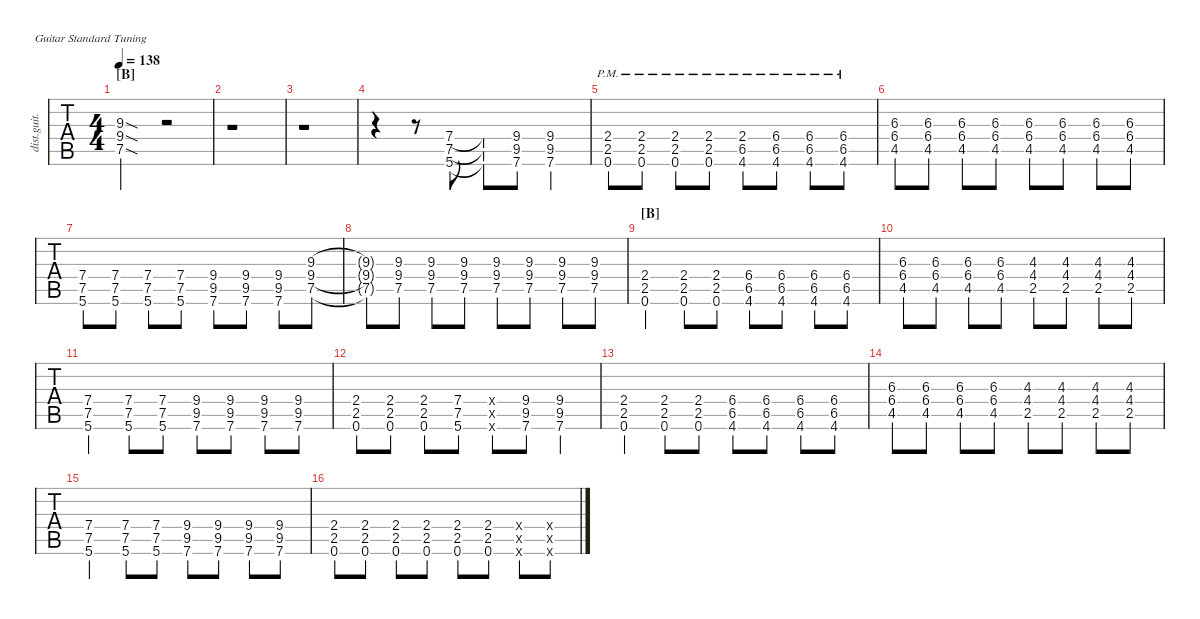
\defaultSystemsLayout 4
\hideDynamics
\bracketExtendMode nobrackets
\track ("Distortion Guitar" "dist.guit.") {defaultSystemsLayout 4 instrument distortionguitar}
\staff {tabs}
\tuning (E4 B3 G3 D3 A2 E2)
\ts (4 4)
\section ("B" "")
\tempo 138
\clef g2
\ks c
(7.5{sod} 9.4{sod} 9.3{sod}).2{dy mf} r.2 |
r.1 |
r.1 |
r.4 r.8 (7.4 7.5 5.6).8 (5.6{t} 7.5{t} 7.4{t}).8 (9.4 9.5{acc #} 7.6).8 (7.6{st} 9.5{st acc #} 9.4{st}).4 |
(2.4{pm} 2.5{pm} 0.6{pm}).8 (2.4{pm} 2.5{pm} 0.6{pm}).8 (2.4{pm} 2.5{pm} 0.6{pm}).8 (2.4{pm} 2.5{pm} 0.6{pm}).8 (2.4{pm} 6.5{pm acc #} 4.6{pm acc #}).8 (6.4{pm acc #} 6.5{pm acc #} 4.6{pm acc #}).8 (6.4{pm acc #} 6.5{pm acc #} 4.6{pm acc #}).8 (6.4{pm acc #} 6.5{pm acc #} 4.6{pm acc #}).8 |
(4.5{acc #} 6.4{acc #} 6.3{acc #}).8 (4.5{acc #} 6.4{acc #} 6.3{acc #}).8 (4.5{acc #} 6.4{acc #} 6.3{acc #}).8 (4.5{acc #} 6.4{acc #} 6.3{acc #}).8 (4.5{acc #} 6.4{acc #} 6.3{acc #}).8 (4.5{acc #} 6.4{acc #} 6.3{acc #}).8 (4.5{acc #} 6.4{acc #} 6.3{acc #}).8 (4.5{acc #} 6.4{acc #} 6.3{acc #}).8 |
(7.4 7.5 5.6).8 (7.4 7.5 5.6).8 (7.4 7.5 5.6).8 (7.4 7.5 5.6).8 (7.6 9.5{acc #} 9.4).8 (7.6 9.5{acc #} 9.4).8 (7.6 9.5{acc #} 9.4).8 (9.3 9.4 7.5).8 |
(9.3{t} 9.4{t} 7.5{t}).8 (9.3 9.4 7.5).8 (9.3 9.4 7.5).8 (9.3 9.4 7.5).8 (9.3 9.4 7.5).8 (9.3 9.4 7.5).8 (9.3 9.4 7.5).8 (9.3 9.4 7.5).8 |
\section ("B" "")
(2.4 2.5 0.6).4 (0.6 2.5 2.4).8 (0.6 2.5 2.4).8 (6.4{acc #} 6.5{acc #} 4.6{acc #}).8 (6.4{acc #} 6.5{acc #} 4.6{acc #}).8 (6.4{acc #} 6.5{acc #} 4.6{acc #}).8 (6.4{acc #} 6.5{acc #} 4.6{acc #}).8 |
(6.3{acc #} 6.4{acc #} 4.5{acc #}).8 (6.3{acc #} 6.4{acc #} 4.5{acc #}).8 (6.3{acc #} 6.4{acc #} 4.5{acc #}).8 (6.3{acc #} 6.4{acc #} 4.5{acc #}).8 (4.3 4.4{acc #} 2.5).8 (4.3 4.4{acc #} 2.5).8 (4.3 4.4{acc #} 2.5).8 (4.3 4.4{acc #} 2.5).8 |
(7.4 7.5 5.6).4 (5.6 7.5 7.4).8 (5.6 7.5 7.4).8 (9.4 9.5{acc #} 7.6).8 (9.4 9.5{acc #} 7.6).8 (9.4 9.5{acc #} 7.6).8 (9.4 9.5{acc #} 7.6).8 |
(0.6 2.5 2.4).8 (2.4 2.5 0.6).8 (0.6 2.5 2.4).8 (7.4 7.5 5.6).8 (0.6{x} 0.5{x} 0.4{x}).8 (9.4 9.5{acc #} 7.6).8 (7.6{st} 9.5{st acc #} 9.4{st}).4 |
(2.4 2.5 0.6).4 (0.6 2.5 2.4).8 (2.4 2.5 0.6).8 (4.6{acc #} 6.5{acc #} 6.4{acc #}).8 (4.6{acc #} 6.5{acc #} 6.4{acc #}).8 (4.6{acc #} 6.5{acc #} 6.4{acc #}).8 (4.6{acc #} 6.5{acc #} 6.4{acc #}).8 |
(6.3{acc #} 6.4{acc #} 4.5{acc #}).8 (6.3{acc #} 6.4{acc #} 4.5{acc #}).8 (6.3{acc #} 6.4{acc #} 4.5{acc #}).8 (6.3{acc #} 6.4{acc #} 4.5{acc #}).8 (2.5 4.4{acc #} 4.3).8 (2.5 4.4{acc #} 4.3).8 (2.5 4.4{acc #} 4.3).8 (2.5 4.4{acc #} 4.3).8 |
(7.4 7.5 5.6).4 (5.6 7.5 7.4).8 (5.6 7.5 7.4).8 (9.4 9.5{acc #} 7.6).8 (9.4 9.5{acc #} 7.6).8 (9.4 9.5{acc #} 7.6).8 (9.4 9.5{acc #} 7.6).8 |
(0.6 2.5 2.4).8 (0.6 2.5 2.4).8 (0.6 2.5 2.4).8 (0.6 2.5 2.4).8 (0.6 2.5 2.4).8 (0.6 2.5 2.4).8 (0.6{x} 2.5{x} 2.4{x}).8 (0.6{x} 0.5{x} 0.4{x}).8
